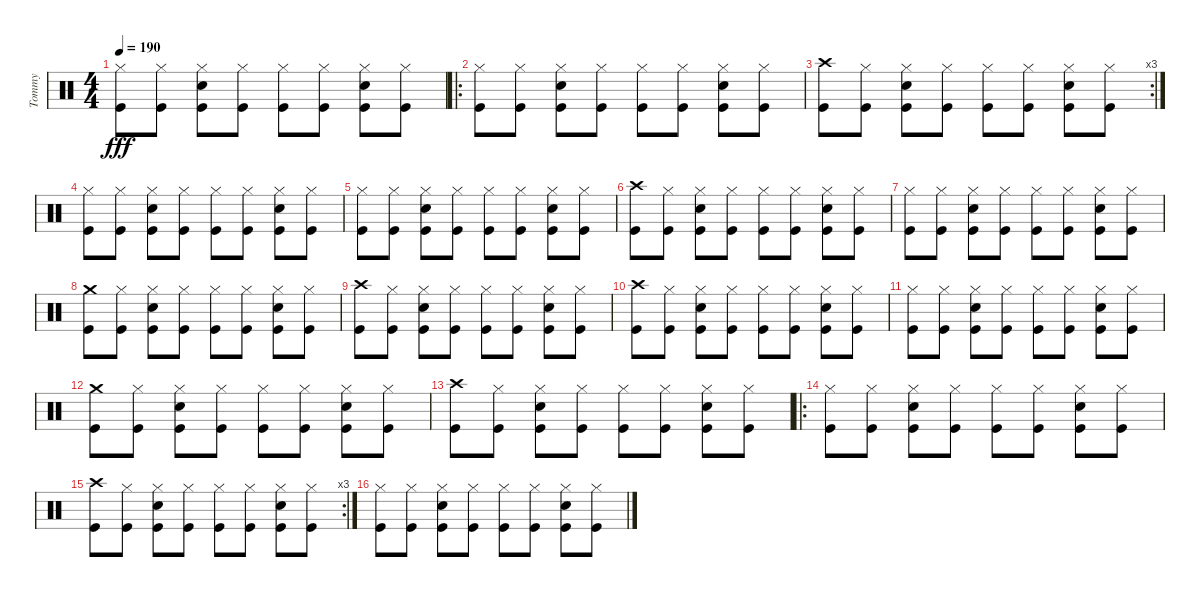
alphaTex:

\track ("Tommy" "Tommy") {instrument percussion}
\staff {score}
\articulation defaults
\ts (4 4)
\tempo 190
\clef neutral
\ks c
("Hi-Hat (closed)" "Kick (hit)").8{dy fff} ("Hi-Hat (closed)" "Kick (hit)").8 ("Hi-Hat (closed)" "Snare (hit) 2" "Kick (hit)").8 ("Hi-Hat (closed)" "Kick (hit)").8 ("Hi-Hat (closed)" "Kick (hit)").8 ("Hi-Hat (closed)" "Kick (hit)").8 ("Hi-Hat (closed)" "Snare (hit) 2" "Kick (hit)").8 ("Hi-Hat (closed)" "Kick (hit)").8 |
\ro
("Hi-Hat (closed)" "Kick (hit)").8 ("Hi-Hat (closed)" "Kick (hit)").8 ("Hi-Hat (closed)" "Snare (hit) 2" "Kick (hit)").8 ("Hi-Hat (closed)" "Kick (hit)").8 ("Hi-Hat (closed)" "Kick (hit)").8 ("Hi-Hat (closed)" "Kick (hit)").8 ("Hi-Hat (closed)" "Snare (hit) 2" "Kick (hit)").8 ("Hi-Hat (closed)" "Kick (hit)").8 |
\rc 3
("Crash high (hit)" "Kick (hit)").8 ("Hi-Hat (closed)" "Kick (hit)").8 ("Hi-Hat (closed)" "Snare (hit) 2" "Kick (hit)").8 ("Hi-Hat (closed)" "Kick (hit)").8 ("Hi-Hat (closed)" "Kick (hit)").8 ("Hi-Hat (closed)" "Kick (hit)").8 ("Hi-Hat (closed)" "Snare (hit) 2" "Kick (hit)").8 ("Hi-Hat (closed)" "Kick (hit)").8 |
("Hi-Hat (closed)" "Kick (hit)").8 ("Hi-Hat (closed)" "Kick (hit)").8 ("Hi-Hat (closed)" "Snare (hit) 2" "Kick (hit)").8 ("Hi-Hat (closed)" "Kick (hit)").8 ("Hi-Hat (closed)" "Kick (hit)").8 ("Hi-Hat (closed)" "Kick (hit)").8 ("Hi-Hat (closed)" "Snare (hit) 2" "Kick (hit)").8 ("Hi-Hat (closed)" "Kick (hit)").8 |
("Hi-Hat (closed)" "Kick (hit)").8 ("Hi-Hat (closed)" "Kick (hit)").8 ("Hi-Hat (closed)" "Snare (hit) 2" "Kick (hit)").8 ("Hi-Hat (closed)" "Kick (hit)").8 ("Hi-Hat (closed)" "Kick (hit)").8 ("Hi-Hat (closed)" "Kick (hit)").8 ("Hi-Hat (closed)" "Snare (hit) 2" "Kick (hit)").8 ("Hi-Hat (closed)" "Kick (hit)").8 |
("Crash high (hit)" "Kick (hit)").8 ("Hi-Hat (closed)" "Kick (hit)").8 ("Hi-Hat (closed)" "Snare (hit) 2" "Kick (hit)").8 ("Hi-Hat (closed)" "Kick (hit)").8 ("Hi-Hat (closed)" "Kick (hit)").8 ("Hi-Hat (closed)" "Kick (hit)").8 ("Hi-Hat (closed)" "Snare (hit) 2" "Kick (hit)").8 ("Hi-Hat (closed)" "Kick (hit)").8 |
("Hi-Hat (closed)" "Kick (hit)").8 ("Hi-Hat (closed)" "Kick (hit)").8 ("Hi-Hat (closed)" "Snare (hit) 2" "Kick (hit)").8 ("Hi-Hat (closed)" "Kick (hit)").8 ("Hi-Hat (closed)" "Kick (hit)").8 ("Hi-Hat (closed)" "Kick (hit)").8 ("Hi-Hat (closed)" "Snare (hit) 2" "Kick (hit)").8 ("Hi-Hat (closed)" "Kick (hit)").8 |
("Crash medium (hit)" "Kick (hit)").8 ("Hi-Hat (closed)" "Kick (hit)").8 ("Hi-Hat (closed)" "Snare (hit) 2" "Kick (hit)").8 ("Hi-Hat (closed)" "Kick (hit)").8 ("Hi-Hat (closed)" "Kick (hit)").8 ("Hi-Hat (closed)" "Kick (hit)").8 ("Hi-Hat (closed)" "Snare (hit) 2" "Kick (hit)").8 ("Hi-Hat (closed)" "Kick (hit)").8 |
("Crash high (hit)" "Kick (hit)").8 ("Hi-Hat (closed)" "Kick (hit)").8 ("Hi-Hat (closed)" "Snare (hit) 2" "Kick (hit)").8 ("Hi-Hat (closed)" "Kick (hit)").8 ("Hi-Hat (closed)" "Kick (hit)").8 ("Hi-Hat (closed)" "Kick (hit)").8 ("Hi-Hat (closed)" "Snare (hit) 2" "Kick (hit)").8 ("Hi-Hat (closed)" "Kick (hit)").8 |
("Crash high (hit)" "Kick (hit)").8 ("Hi-Hat (closed)" "Kick (hit)").8 ("Hi-Hat (closed)" "Snare (hit) 2" "Kick (hit)").8 ("Hi-Hat (closed)" "Kick (hit)").8 ("Hi-Hat (closed)" "Kick (hit)").8 ("Hi-Hat (closed)" "Kick (hit)").8 ("Hi-Hat (closed)" "Snare (hit) 2" "Kick (hit)").8 ("Hi-Hat (closed)" "Kick (hit)").8 |
("Hi-Hat (closed)" "Kick (hit)").8 ("Hi-Hat (closed)" "Kick (hit)").8 ("Hi-Hat (closed)" "Snare (hit) 2" "Kick (hit)").8 ("Hi-Hat (closed)" "Kick (hit)").8 ("Hi-Hat (closed)" "Kick (hit)").8 ("Hi-Hat (closed)" "Kick (hit)").8 ("Hi-Hat (closed)" "Snare (hit) 2" "Kick (hit)").8 ("Hi-Hat (closed)" "Kick (hit)").8 |
("Crash medium (hit)" "Kick (hit)").8 ("Hi-Hat (closed)" "Kick (hit)").8 ("Hi-Hat (closed)" "Snare (hit) 2" "Kick (hit)").8 ("Hi-Hat (closed)" "Kick (hit)").8 ("Hi-Hat (closed)" "Kick (hit)").8 ("Hi-Hat (closed)" "Kick (hit)").8 ("Hi-Hat (closed)" "Snare (hit) 2" "Kick (hit)").8 ("Hi-Hat (closed)" "Kick (hit)").8 |
("Crash high (hit)" "Kick (hit)").8 ("Hi-Hat (closed)" "Kick (hit)").8 ("Hi-Hat (closed)" "Snare (hit) 2" "Kick (hit)").8 ("Hi-Hat (closed)" "Kick (hit)").8 ("Hi-Hat (closed)" "Kick (hit)").8 ("Hi-Hat (closed)" "Kick (hit)").8 ("Hi-Hat (closed)" "Snare (hit) 2" "Kick (hit)").8 ("Hi-Hat (closed)" "Kick (hit)").8 |
\ro
("Hi-Hat (closed)" "Kick (hit)").8 ("Hi-Hat (closed)" "Kick (hit)").8 ("Hi-Hat (closed)" "Snare (hit) 2" "Kick (hit)").8 ("Hi-Hat (closed)" "Kick (hit)").8 ("Hi-Hat (closed)" "Kick (hit)").8 ("Hi-Hat (closed)" "Kick (hit)").8 ("Hi-Hat (closed)" "Snare (hit) 2" "Kick (hit)").8 ("Hi-Hat (closed)" "Kick (hit)").8 |
\rc 3
("Crash high (hit)" "Kick (hit)").8 ("Hi-Hat (closed)" "Kick (hit)").8 ("Hi-Hat (closed)" "Snare (hit) 2" "Kick (hit)").8 ("Hi-Hat (closed)" "Kick (hit)").8 ("Hi-Hat (closed)" "Kick (hit)").8 ("Hi-Hat (closed)" "Kick (hit)").8 ("Hi-Hat (closed)" "Snare (hit) 2" "Kick (hit)").8 ("Hi-Hat (closed)" "Kick (hit)").8 |
("Hi-Hat (closed)" "Kick (hit)").8 ("Hi-Hat (closed)" "Kick (hit)").8 ("Hi-Hat (closed)" "Snare (hit) 2" "Kick (hit)").8 ("Hi-Hat (closed)" "Kick (hit)").8 ("Hi-Hat (closed)" "Kick (hit)").8 ("Hi-Hat (closed)" "Kick (hit)").8 ("Hi-Hat (closed)" "Snare (hit) 2" "Kick (hit)").8 ("Hi-Hat (closed)" "Kick (hit)").8
